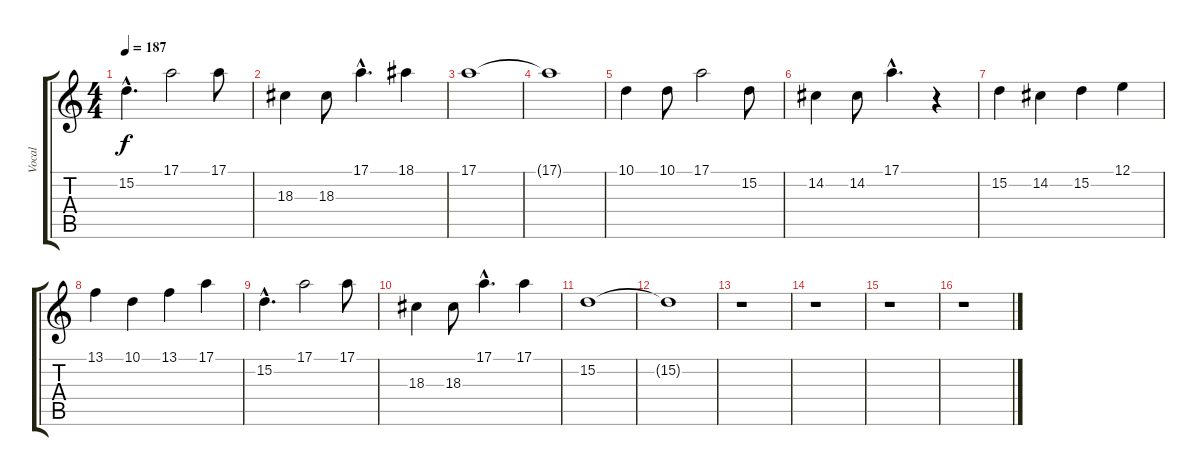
\track ("Vocal" "Vocal") {instrument tenorsax}
\staff {score tabs}
\tuning (E4 B3 G3 D3 A2 E2) {hide}
\ts (4 4)
\tempo 187
\clef g2
\ks c
15.2{hac}.4{d dy f} 17.1.2 17.1.8 |
18.3.4 18.3.8 17.1{hac}.4{d} 18.1.4 |
17.1.1 |
17.1{t}.1 |
10.1.4 10.1.8 17.1.2 15.2.8 |
14.2.4 14.2.8 17.1{hac}.4{d} r.4 |
15.2.4 14.2.4 15.2.4 12.1.4 |
13.1.4 10.1.4 13.1.4 17.1.4 |
15.2{hac}.4{d} 17.1.2 17.1.8 |
18.3.4 18.3.8 17.1{hac}.4{d} 17.1.4 |
15.2.1 |
15.2{t}.1 |
r.1 |
r.1 |
r.1 |
r.1
